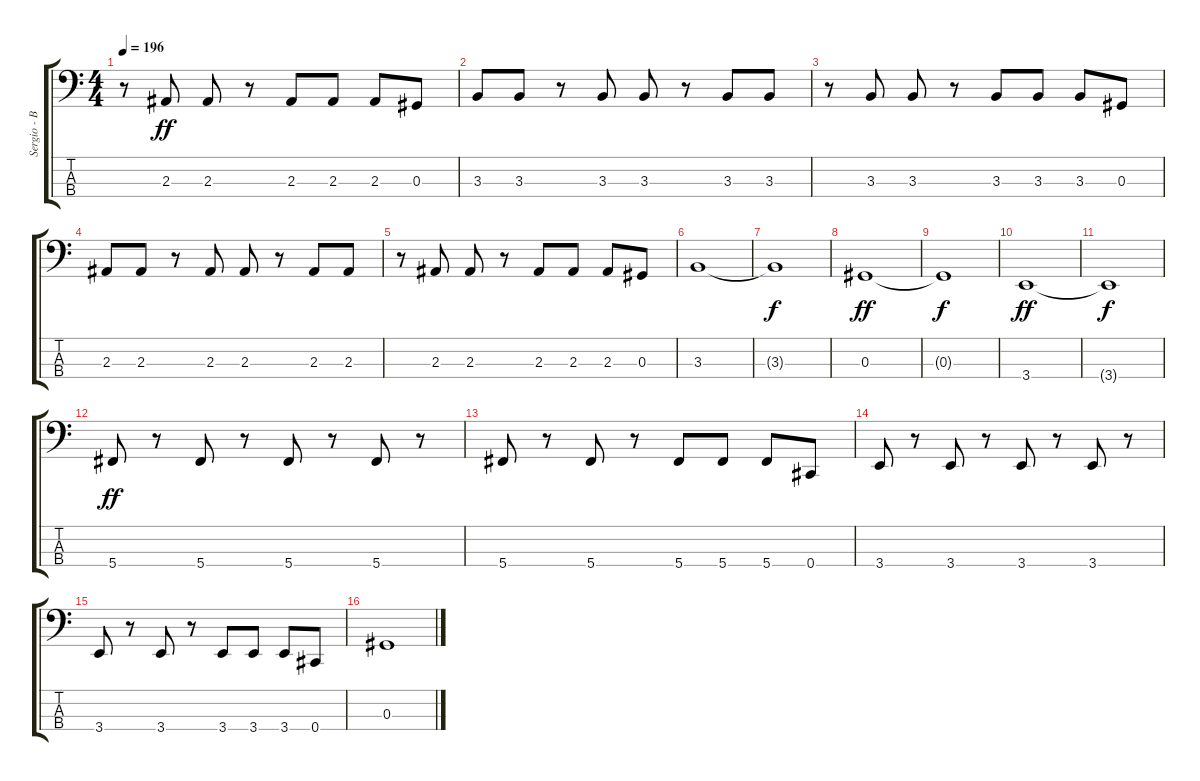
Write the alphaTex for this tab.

\track ("Sergio - Bass" "Sergio - B") {instrument electricbasspick}
\staff {score tabs}
\tuning (Gb2 Db2 Ab1 Db1) {hide}
\ts (4 4)
\tempo 196
\clef f4
\ks c
r.8{dy ff} 2.3.8 2.3.8 r.8 2.3.8 2.3.8 2.3.8 0.3.8 |
3.3.8 3.3.8 r.8 3.3.8 3.3.8 r.8 3.3.8 3.3.8 |
r.8 3.3.8 3.3.8 r.8 3.3.8 3.3.8 3.3.8 0.3.8 |
2.3.8 2.3.8 r.8 2.3.8 2.3.8 r.8 2.3.8 2.3.8 |
r.8 2.3.8 2.3.8 r.8 2.3.8 2.3.8 2.3.8 0.3.8 |
3.3.1 |
3.3{t}.1{dy f} |
0.3.1{dy ff} |
0.3{t}.1{dy f} |
3.4.1{dy ff} |
3.4{t}.1{dy f} |
5.4.8{dy ff} r.8 5.4.8 r.8 5.4.8 r.8 5.4.8 r.8 |
5.4.8 r.8 5.4.8 r.8 5.4.8 5.4.8 5.4.8 0.4.8 |
3.4.8 r.8 3.4.8 r.8 3.4.8 r.8 3.4.8 r.8 |
3.4.8 r.8 3.4.8 r.8 3.4.8 3.4.8 3.4.8 0.4.8 |
0.3.1
